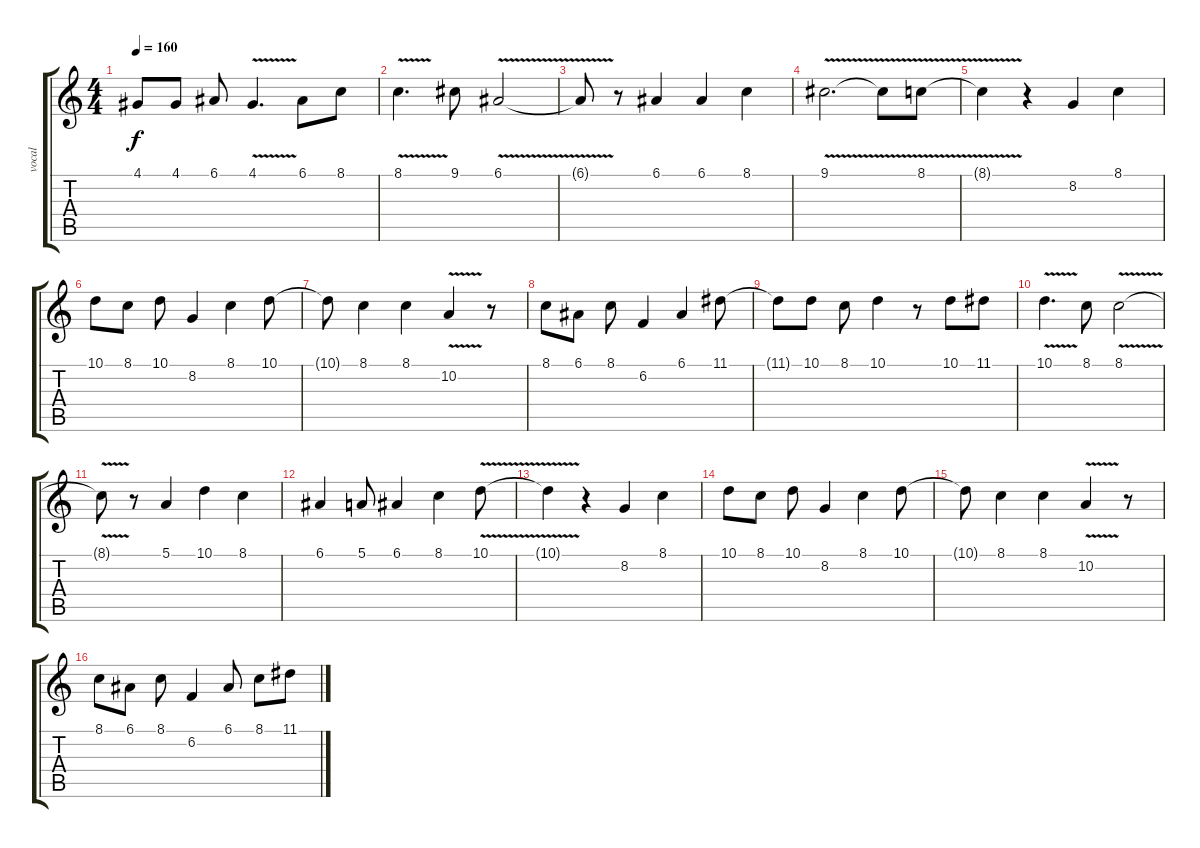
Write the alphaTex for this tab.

\track ("vocal" "vocal") {instrument violin}
\staff {score tabs}
\tuning (E4 B3 G3 D3 A2 E2) {hide}
\ts (4 4)
\tempo 160
\clef g2
\ks c
4.1{t}.8{dy f} 4.1.8 6.1.8 4.1{v}.4{d} 6.1.8 8.1.8 |
8.1{v}.4{d} 9.1.8 6.1{v}.2 |
6.1{v t}.8 r.8 6.1.4 6.1.4 8.1.4 |
9.1{v}.2{d} 9.1{v t}.8 8.1{v}.8 |
8.1{v t}.4 r.4 8.2.4 8.1.4 |
10.1.8 8.1.8 10.1.8 8.2.4 8.1.4 10.1.8 |
10.1{t}.8 8.1.4 8.1.4 10.2{v}.4 r.8 |
8.1.8 6.1.8 8.1.8 6.2.4 6.1.4 11.1.8 |
11.1{t}.8 10.1.8 8.1.8 10.1.4 r.8 10.1.8 11.1.8 |
10.1{v}.4{d} 8.1.8 8.1{v}.2 |
8.1{v t}.8 r.8 5.1.4 10.1.4 8.1.4 |
6.1.4 5.1.8 6.1.4 8.1.4 10.1{v}.8 |
10.1{v t}.4 r.4 8.2.4 8.1.4 |
10.1.8 8.1.8 10.1.8 8.2.4 8.1.4 10.1.8 |
10.1{t}.8 8.1.4 8.1.4 10.2{v}.4 r.8 |
8.1.8 6.1.8 8.1.8 6.2.4 6.1.8 8.1.8 11.1.8
